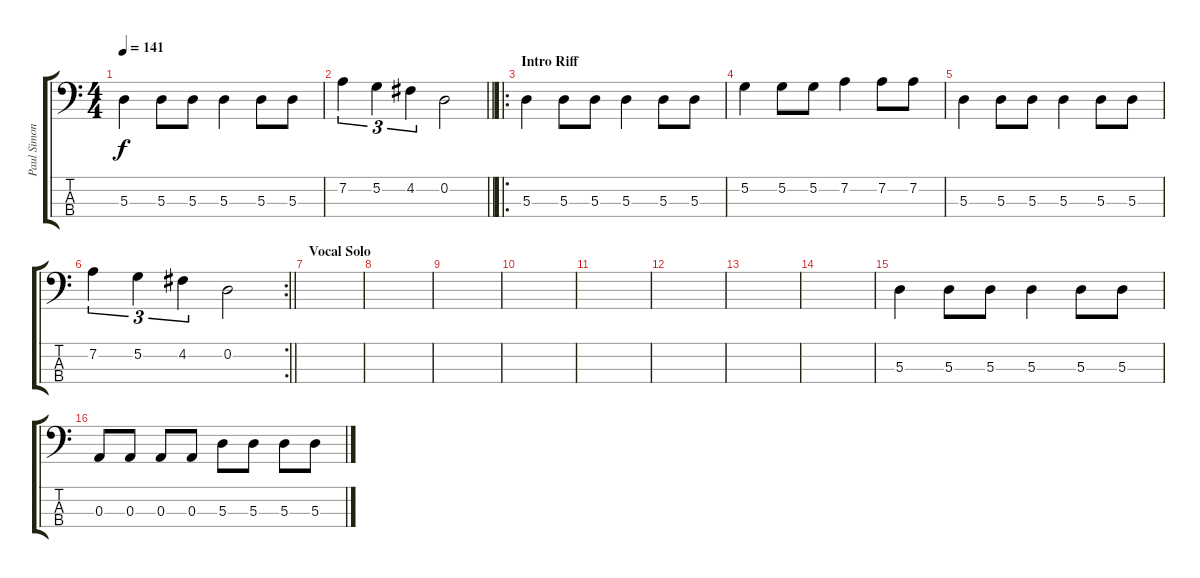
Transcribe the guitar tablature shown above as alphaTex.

\track ("Paul Simonon - Bass" "Paul Simon") {instrument electricbassfinger}
\staff {score tabs}
\tuning (G2 D2 A1 E1) {hide}
\ts (4 4)
\tempo 141
\clef f4
\ks c
5.3.4{dy f} 5.3.8 5.3.8 5.3.4 5.3.8 5.3.8 |
\barLineRight lightlight
7.2.4{tu (3 2)} 5.2.4{tu (3 2)} 4.2.4{tu (3 2)} 0.2.2 |
\ro
\section ("" "Intro Riff")
5.3.4 5.3.8 5.3.8 5.3.4 5.3.8 5.3.8 |
5.2.4 5.2.8 5.2.8 7.2.4 7.2.8 7.2.8 |
5.3.4 5.3.8 5.3.8 5.3.4 5.3.8 5.3.8 |
\rc 2
\barLineRight lightlight
7.2.4{tu (3 2)} 5.2.4{tu (3 2)} 4.2.4{tu (3 2)} 0.2.2 |
\section ("" "Vocal Solo")
|
|
|
|
|
|
|
|
5.3.4 5.3.8 5.3.8 5.3.4 5.3.8 5.3.8 |
0.3.8 0.3.8 0.3.8 0.3.8 5.3.8 5.3.8 5.3.8 5.3.8
